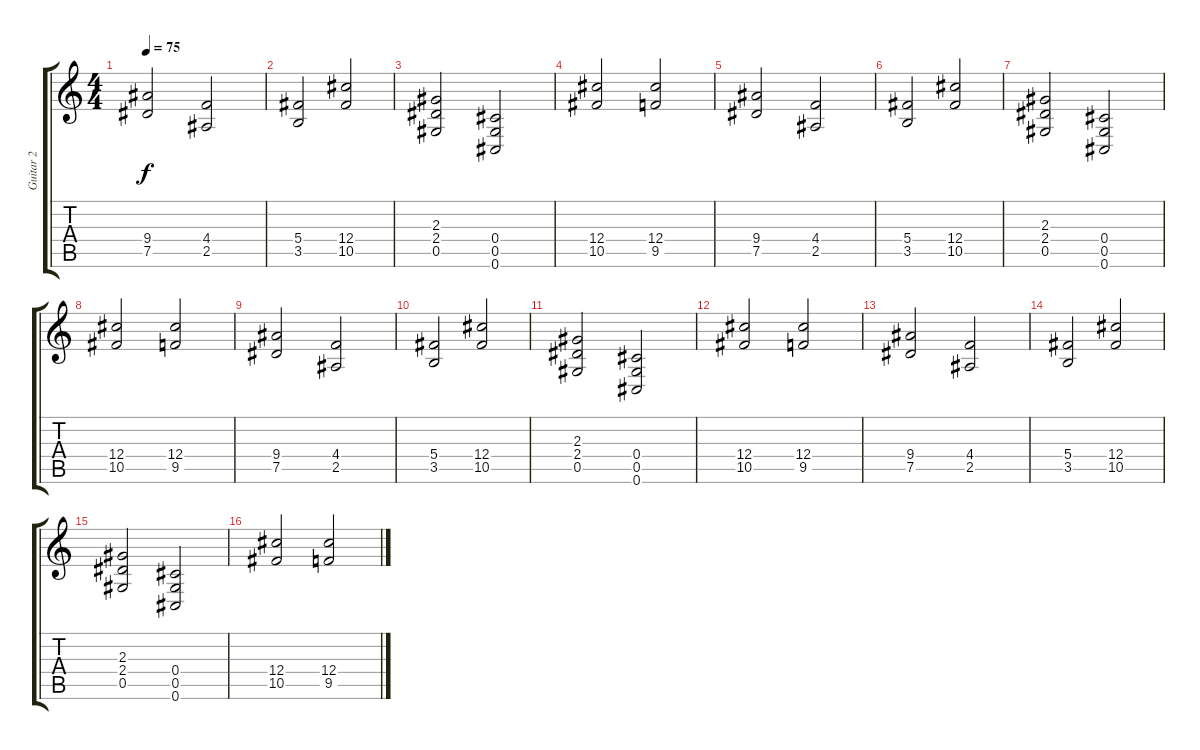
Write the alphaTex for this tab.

\track ("Guitar 2" "Guitar 2") {instrument overdrivenguitar}
\staff {score tabs}
\tuning (Eb4 Bb3 Gb3 Db3 Ab2 Db2) {hide}
\ts (4 4)
\tempo 75
\clef g2
\ks c
(9.4 7.5).2{dy f} (4.4 2.5).2 |
(5.4 3.5).2 (12.4 10.5).2 |
(2.3 2.4 0.5).2 (0.4 0.5 0.6).2 |
(12.4 10.5).2 (12.4 9.5).2 |
(9.4 7.5).2 (4.4 2.5).2 |
(5.4 3.5).2 (12.4 10.5).2 |
(2.3 2.4 0.5).2 (0.4 0.5 0.6).2 |
(12.4 10.5).2 (12.4 9.5).2 |
(9.4 7.5).2 (4.4 2.5).2 |
(5.4 3.5).2 (12.4 10.5).2 |
(2.3 2.4 0.5).2 (0.4 0.5 0.6).2 |
(12.4 10.5).2 (12.4 9.5).2 |
(9.4 7.5).2 (4.4 2.5).2 |
(5.4 3.5).2 (12.4 10.5).2 |
(2.3 2.4 0.5).2 (0.4 0.5 0.6).2 |
(12.4 10.5).2 (12.4 9.5).2
